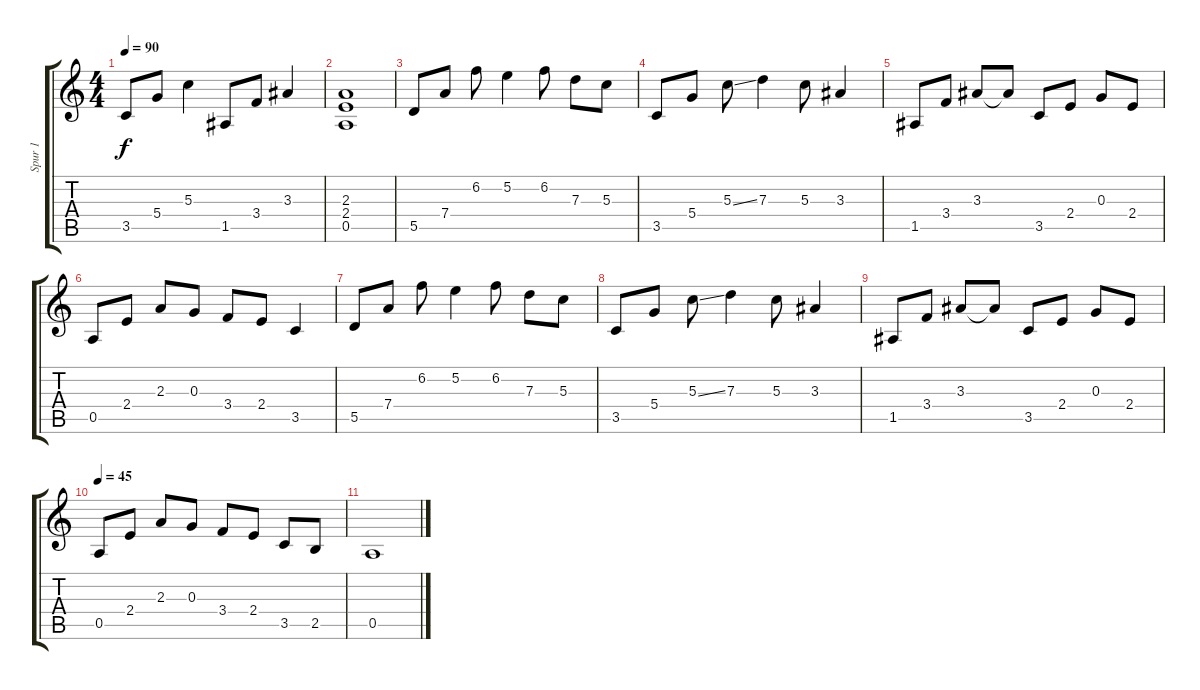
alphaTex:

\track ("Spur 1" "Spur 1") {instrument electricguitarclean}
\staff {score tabs}
\tuning (E4 B3 G3 D3 A2 E2) {hide}
\ts (4 4)
\tempo 90
\clef g2
\ks c
3.5.8{dy f} 5.4.8 5.3.4 1.5.8 3.4.8 3.3.4 |
(2.3 2.4 0.5).1 |
5.5.8 7.4.8 6.2.8 5.2.4 6.2.8 7.3.8 5.3.8 |
3.5.8 5.4.8 5.3{ss}.8 7.3.4 5.3.8 3.3.4 |
1.5.8 3.4.8 3.3.8 3.3{t}.8 3.5.8 2.4.8 0.3.8 2.4.8 |
0.5.8 2.4.8 2.3.8 0.3.8 3.4.8 2.4.8 3.5.4 |
5.5.8 7.4.8 6.2.8 5.2.4 6.2.8 7.3.8 5.3.8 |
3.5.8 5.4.8 5.3{ss}.8 7.3.4 5.3.8 3.3.4 |
1.5.8 3.4.8 3.3.8 3.3{t}.8 3.5.8 2.4.8 0.3.8 2.4.8 |
\tempo 45
0.5.8 2.4.8 2.3.8 0.3.8 3.4.8 2.4.8 3.5.8 2.5.8 |
0.5.1
